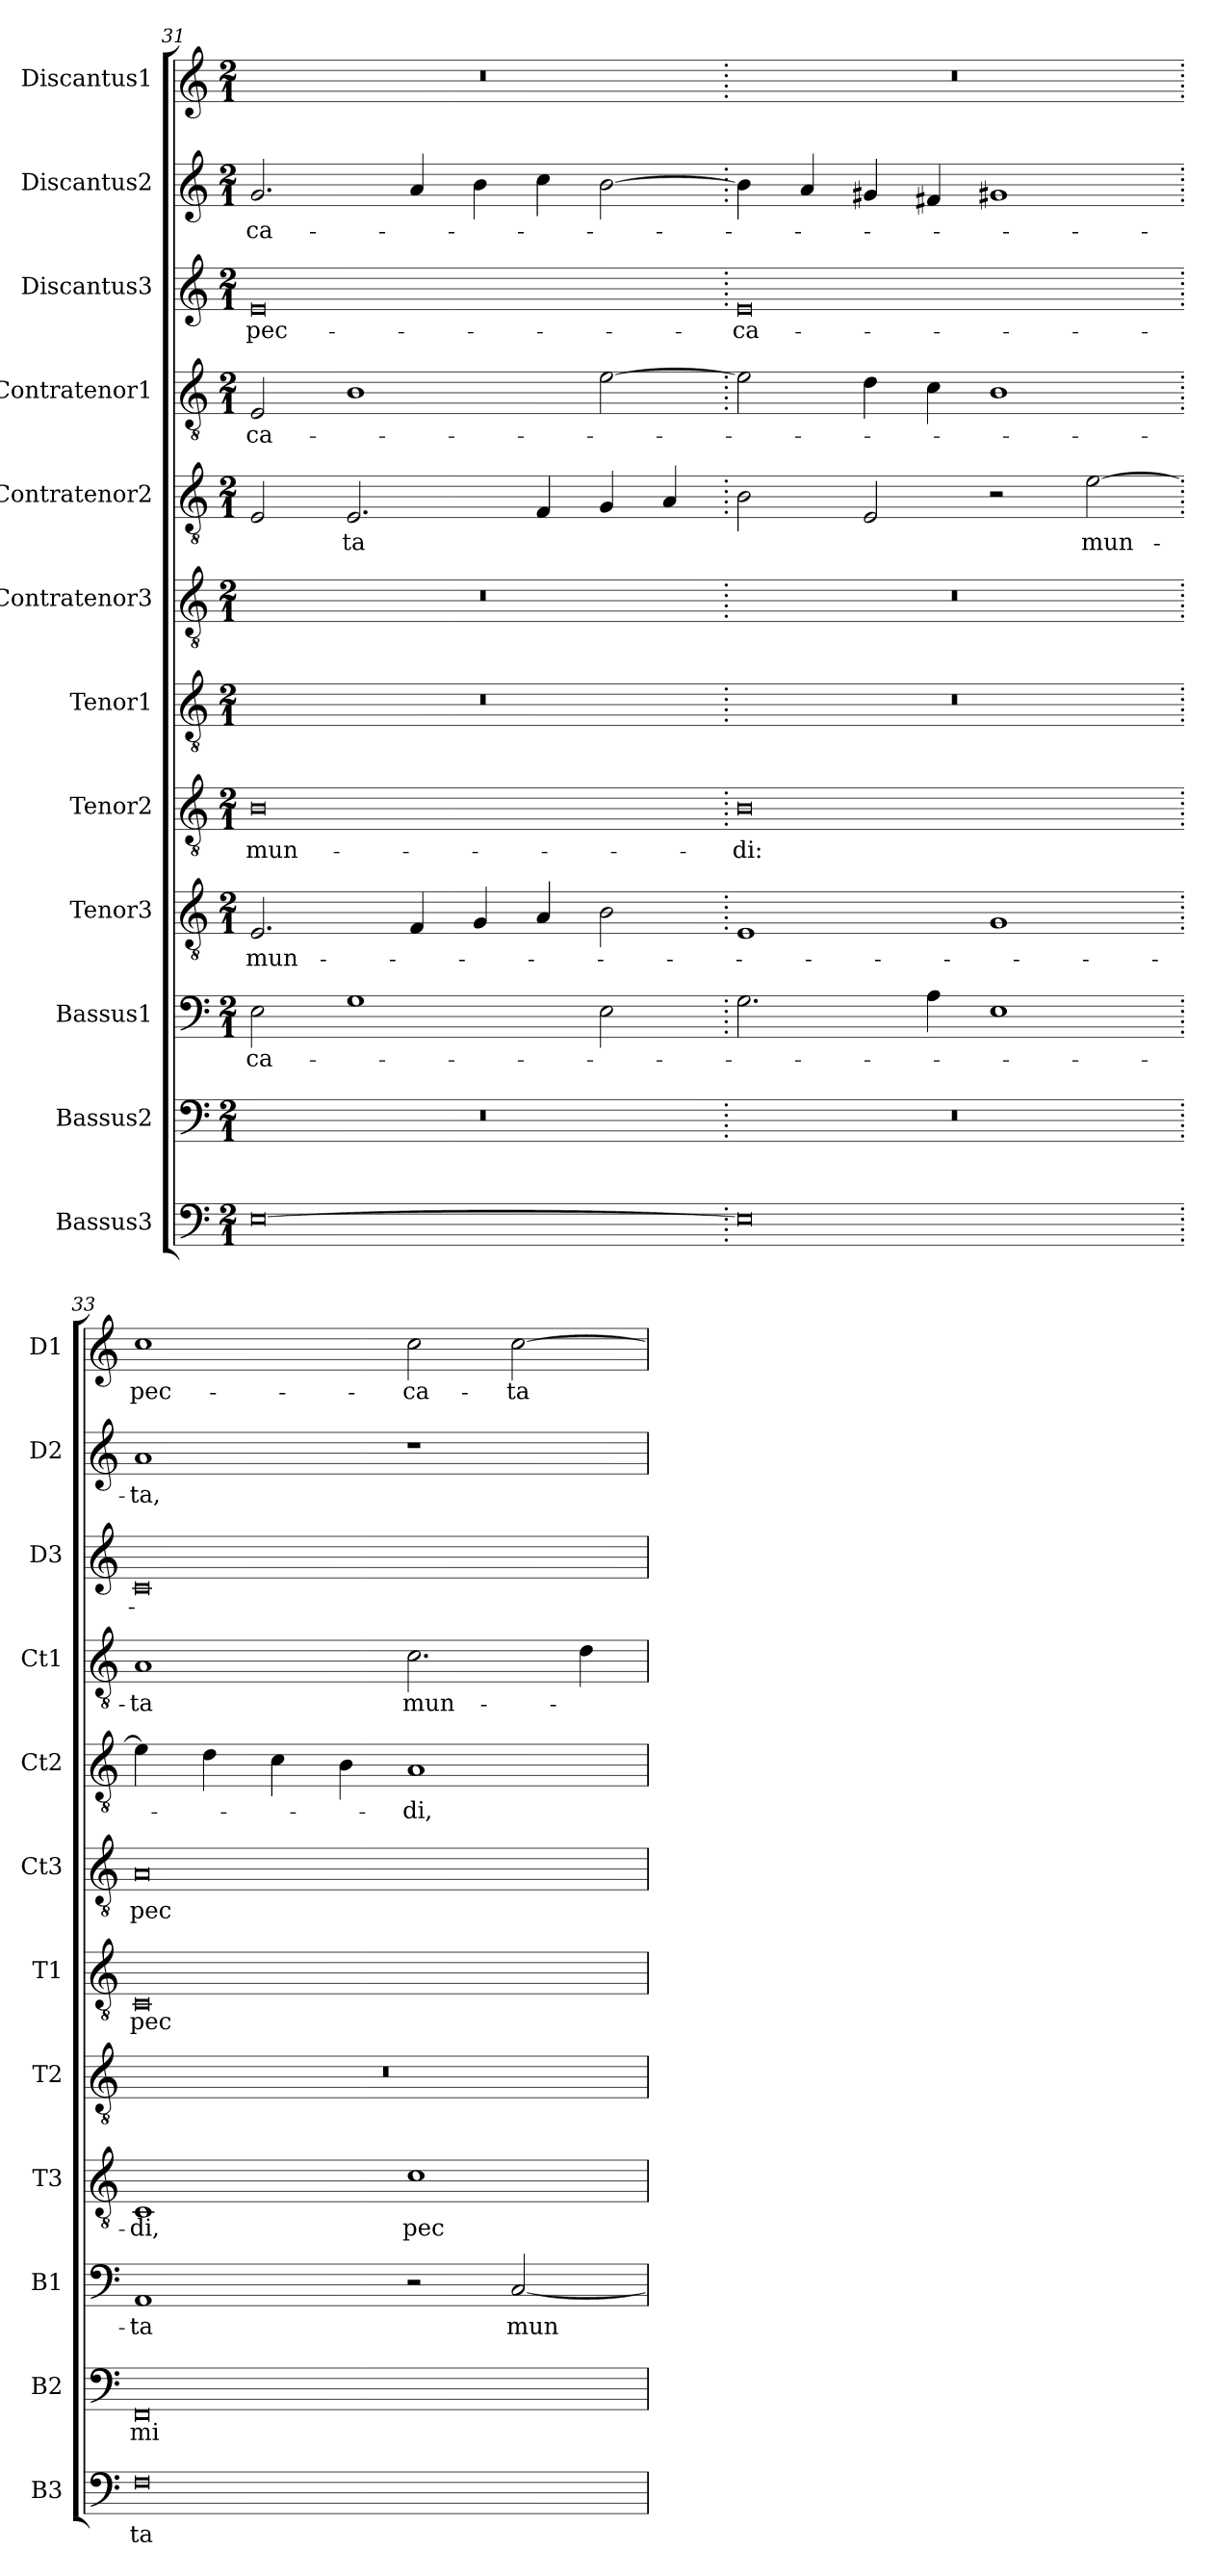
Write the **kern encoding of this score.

**kern	**text	**kern	**text	**kern	**text	**kern	**text	**kern	**text	**kern	**text	**kern	**text	**kern	**text	**kern	**text	**kern	**text	**kern	**text	**kern	**text
*part12	*part12	*part11	*part11	*part10	*part10	*part9	*part9	*part8	*part8	*part7	*part7	*part6	*part6	*part5	*part5	*part4	*part4	*part3	*part3	*part2	*part2	*part1	*part1
*staff12	*staff12	*staff11	*staff11	*staff10	*staff10	*staff9	*staff9	*staff8	*staff8	*staff7	*staff7	*staff6	*staff6	*staff5	*staff5	*staff4	*staff4	*staff3	*staff3	*staff2	*staff2	*staff1	*staff1
*I"Bassus3	*	*I"Bassus2	*	*I"Bassus1	*	*I"Tenor3	*	*I"Tenor2	*	*I"Tenor1	*	*I"Contratenor3	*	*I"Contratenor2	*	*I"Contratenor1	*	*I"Discantus3	*	*I"Discantus2	*	*I"Discantus1	*
*I'B3	*	*I'B2	*	*I'B1	*	*I'T3	*	*I'T2	*	*I'T1	*	*I'Ct3	*	*I'Ct2	*	*I'Ct1	*	*I'D3	*	*I'D2	*	*I'D1	*
*clefF4	*	*clefF4	*	*clefF4	*	*clefGv2	*	*clefGv2	*	*clefGv2	*	*clefGv2	*	*clefGv2	*	*clefGv2	*	*clefG2	*	*clefG2	*	*clefG2	*
*k[]	*	*k[]	*	*k[]	*	*k[]	*	*k[]	*	*k[]	*	*k[]	*	*k[]	*	*k[]	*	*k[]	*	*k[]	*	*k[]	*
*M2/1	*	*M2/1	*	*M2/1	*	*M2/1	*	*M2/1	*	*M2/1	*	*M2/1	*	*M2/1	*	*M2/1	*	*M2/1	*	*M2/1	*	*M2/1	*
=31	=31	=31	=31	=31	=31	=31	=31	=31	=31	=31	=31	=31	=31	=31	=31	=31	=31	=31	=31	=31	=31	=31	=31
[0E	.	0r	.	2E	-ca-	2.E	mun-	0B	mun-	0r	.	0r	.	2E	.	2E	-ca-	0e	pec-	2.g	-ca-	0r	.
.	.	.	.	1G	.	.	.	.	.	.	.	.	.	2.E	-ta	1B	.	.	.	.	.	.	.
.	.	.	.	.	.	4F	.	.	.	.	.	.	.	.	.	.	.	.	.	4a	.	.	.
.	.	.	.	.	.	4G	.	.	.	.	.	.	.	.	.	.	.	.	.	4b	.	.	.
.	.	.	.	.	.	4A	.	.	.	.	.	.	.	4F	.	.	.	.	.	4cc	.	.	.
.	.	.	.	2E	.	2B	.	.	.	.	.	.	.	4G	.	[2e	.	.	.	[2b	.	.	.
.	.	.	.	.	.	.	.	.	.	.	.	.	.	4A	.	.	.	.	.	.	.	.	.
=32.	=32.	=32.	=32.	=32.	=32.	=32.	=32.	=32.	=32.	=32.	=32.	=32.	=32.	=32.	=32.	=32.	=32.	=32.	=32.	=32.	=32.	=32.	=32.
0E]	.	0r	.	2.G	.	1E	.	0B	-di:	0r	.	0r	.	2B	.	2e]	.	0e	-ca-	4b]	.	0r	.
.	.	.	.	.	.	.	.	.	.	.	.	.	.	.	.	.	.	.	.	4a	.	.	.
.	.	.	.	.	.	.	.	.	.	.	.	.	.	2E	.	4d	.	.	.	4g#X	.	.	.
.	.	.	.	4A	.	.	.	.	.	.	.	.	.	.	.	4c	.	.	.	4f#X	.	.	.
.	.	.	.	1E	.	1G	.	.	.	.	.	.	.	2r	.	1B	.	.	.	1g#X	.	.	.
.	.	.	.	.	.	.	.	.	.	.	.	.	.	[2e	mun-	.	.	.	.	.	.	.	.
=33.	=33.	=33.	=33.	=33.	=33.	=33.	=33.	=33.	=33.	=33.	=33.	=33.	=33.	=33.	=33.	=33.	=33.	=33.	=33.	=33.	=33.	=33.	=33.
0F	-ta	0FF	mi-	1AA	-ta	1C	-di,	0r	.	0C	pec-	0A	pec-	4e]	.	1A	-ta	0c	.	1a	-ta,	1cc	pec-
.	.	.	.	.	.	.	.	.	.	.	.	.	.	4d	.	.	.	.	.	.	.	.	.
.	.	.	.	.	.	.	.	.	.	.	.	.	.	4c	.	.	.	.	.	.	.	.	.
.	.	.	.	.	.	.	.	.	.	.	.	.	.	4B	.	.	.	.	.	.	.	.	.
.	.	.	.	2r	.	1c	pec-	.	.	.	.	.	.	1A	-di,	2.c	mun-	.	.	1r	.	2cc	-ca-
.	.	.	.	[2C	mun-	.	.	.	.	.	.	.	.	.	.	.	.	.	.	.	.	[2cc	-ta
.	.	.	.	.	.	.	.	.	.	.	.	.	.	.	.	4d	.	.	.	.	.	.	.
=	=	=	=	=	=	=	=	=	=	=	=	=	=	=	=	=	=	=	=	=	=	=	=
*-	*-	*-	*-	*-	*-	*-	*-	*-	*-	*-	*-	*-	*-	*-	*-	*-	*-	*-	*-	*-	*-	*-	*-
